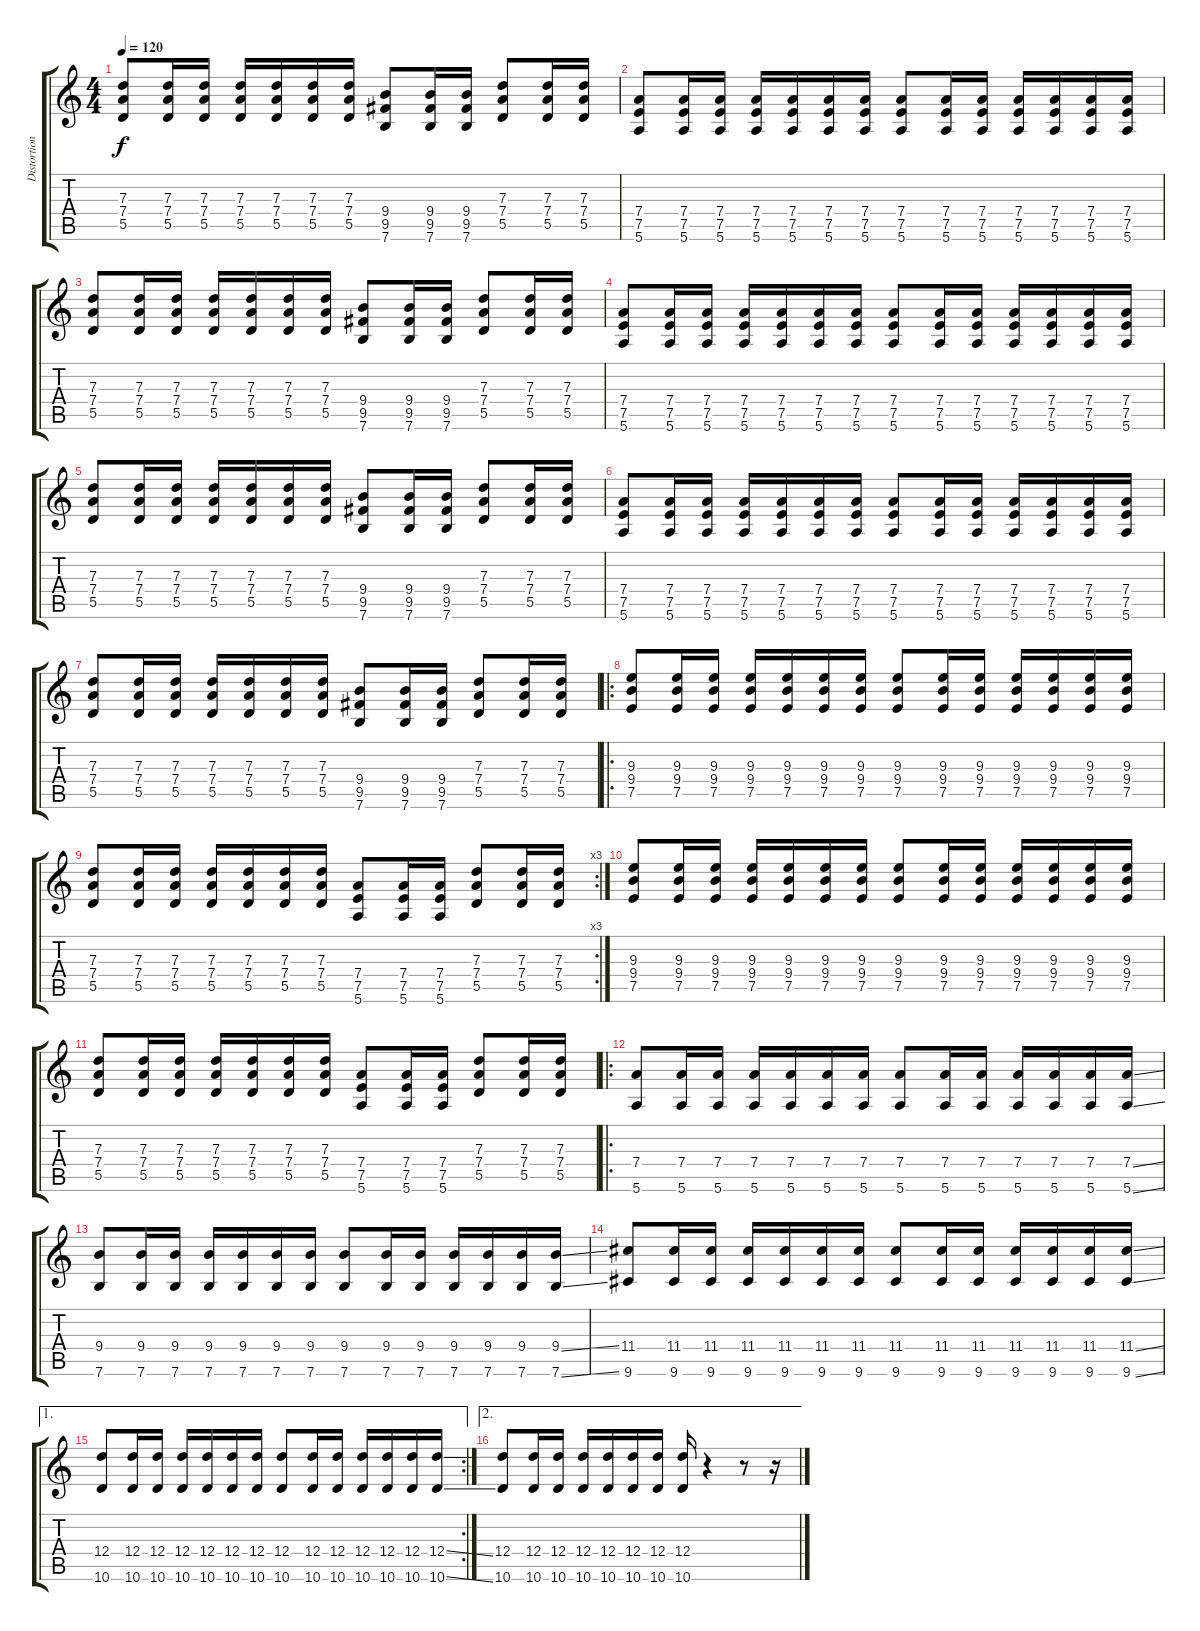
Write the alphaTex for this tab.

\track ("Distortion Guitar (TV and RW)" "Distortion") {instrument distortionguitar}
\staff {score tabs}
\tuning (E4 B3 G3 D3 A2 E2) {hide}
\ts (4 4)
\tempo 120
\clef g2
\ks c
(7.3 7.4 5.5).8{dy f} (7.3 7.4 5.5).16 (7.3 7.4 5.5).16 (7.3 7.4 5.5).16 (7.3 7.4 5.5).16 (7.3 7.4 5.5).16 (7.3 7.4 5.5).16 (9.4 9.5 7.6).8 (9.4 9.5 7.6).16 (9.4 9.5 7.6).16 (7.3 7.4 5.5).8 (7.3 7.4 5.5).16 (7.3 7.4 5.5).16 |
(7.4 7.5 5.6).8 (7.4 7.5 5.6).16 (7.4 7.5 5.6).16 (7.4 7.5 5.6).16 (7.4 7.5 5.6).16 (7.4 7.5 5.6).16 (7.4 7.5 5.6).16 (7.4 7.5 5.6).8 (7.4 7.5 5.6).16 (7.4 7.5 5.6).16 (7.4 7.5 5.6).16 (7.4 7.5 5.6).16 (7.4 7.5 5.6).16 (7.4 7.5 5.6).16 |
(7.3 7.4 5.5).8 (7.3 7.4 5.5).16 (7.3 7.4 5.5).16 (7.3 7.4 5.5).16 (7.3 7.4 5.5).16 (7.3 7.4 5.5).16 (7.3 7.4 5.5).16 (9.4 9.5 7.6).8 (9.4 9.5 7.6).16 (9.4 9.5 7.6).16 (7.3 7.4 5.5).8 (7.3 7.4 5.5).16 (7.3 7.4 5.5).16 |
(7.4 7.5 5.6).8 (7.4 7.5 5.6).16 (7.4 7.5 5.6).16 (7.4 7.5 5.6).16 (7.4 7.5 5.6).16 (7.4 7.5 5.6).16 (7.4 7.5 5.6).16 (7.4 7.5 5.6).8 (7.4 7.5 5.6).16 (7.4 7.5 5.6).16 (7.4 7.5 5.6).16 (7.4 7.5 5.6).16 (7.4 7.5 5.6).16 (7.4 7.5 5.6).16 |
(7.3 7.4 5.5).8 (7.3 7.4 5.5).16 (7.3 7.4 5.5).16 (7.3 7.4 5.5).16 (7.3 7.4 5.5).16 (7.3 7.4 5.5).16 (7.3 7.4 5.5).16 (9.4 9.5 7.6).8 (9.4 9.5 7.6).16 (9.4 9.5 7.6).16 (7.3 7.4 5.5).8 (7.3 7.4 5.5).16 (7.3 7.4 5.5).16 |
(7.4 7.5 5.6).8 (7.4 7.5 5.6).16 (7.4 7.5 5.6).16 (7.4 7.5 5.6).16 (7.4 7.5 5.6).16 (7.4 7.5 5.6).16 (7.4 7.5 5.6).16 (7.4 7.5 5.6).8 (7.4 7.5 5.6).16 (7.4 7.5 5.6).16 (7.4 7.5 5.6).16 (7.4 7.5 5.6).16 (7.4 7.5 5.6).16 (7.4 7.5 5.6).16 |
(7.3 7.4 5.5).8 (7.3 7.4 5.5).16 (7.3 7.4 5.5).16 (7.3 7.4 5.5).16 (7.3 7.4 5.5).16 (7.3 7.4 5.5).16 (7.3 7.4 5.5).16 (9.4 9.5 7.6).8 (9.4 9.5 7.6).16 (9.4 9.5 7.6).16 (7.3 7.4 5.5).8 (7.3 7.4 5.5).16 (7.3 7.4 5.5).16 |
\ro
(9.3 9.4 7.5).8 (9.3 9.4 7.5).16 (9.3 9.4 7.5).16 (9.3 9.4 7.5).16 (9.3 9.4 7.5).16 (9.3 9.4 7.5).16 (9.3 9.4 7.5).16 (9.3 9.4 7.5).8 (9.3 9.4 7.5).16 (9.3 9.4 7.5).16 (9.3 9.4 7.5).16 (9.3 9.4 7.5).16 (9.3 9.4 7.5).16 (9.3 9.4 7.5).16 |
\rc 3
(7.3 7.4 5.5).8 (7.3 7.4 5.5).16 (7.3 7.4 5.5).16 (7.3 7.4 5.5).16 (7.3 7.4 5.5).16 (7.3 7.4 5.5).16 (7.3 7.4 5.5).16 (7.4 7.5 5.6).8 (7.4 7.5 5.6).16 (7.4 7.5 5.6).16 (7.3 7.4 5.5).8 (7.3 7.4 5.5).16 (7.3 7.4 5.5).16 |
(9.3 9.4 7.5).8 (9.3 9.4 7.5).16 (9.3 9.4 7.5).16 (9.3 9.4 7.5).16 (9.3 9.4 7.5).16 (9.3 9.4 7.5).16 (9.3 9.4 7.5).16 (9.3 9.4 7.5).8 (9.3 9.4 7.5).16 (9.3 9.4 7.5).16 (9.3 9.4 7.5).16 (9.3 9.4 7.5).16 (9.3 9.4 7.5).16 (9.3 9.4 7.5).16 |
(7.3 7.4 5.5).8 (7.3 7.4 5.5).16 (7.3 7.4 5.5).16 (7.3 7.4 5.5).16 (7.3 7.4 5.5).16 (7.3 7.4 5.5).16 (7.3 7.4 5.5).16 (7.4 7.5 5.6).8 (7.4 7.5 5.6).16 (7.4 7.5 5.6).16 (7.3 7.4 5.5).8 (7.3 7.4 5.5).16 (7.3 7.4 5.5).16 |
\ro
(7.4 5.6).8{instrument overdrivenguitar} (7.4 5.6).16 (7.4 5.6).16 (7.4 5.6).16 (7.4 5.6).16 (7.4 5.6).16 (7.4 5.6).16 (7.4 5.6).8 (7.4 5.6).16 (7.4 5.6).16 (7.4 5.6).16 (7.4 5.6).16 (7.4 5.6).16 (7.4{ss} 5.6{ss}).16 |
(9.4 7.6).8 (9.4 7.6).16 (9.4 7.6).16 (9.4 7.6).16 (9.4 7.6).16 (9.4 7.6).16 (9.4 7.6).16 (9.4 7.6).8 (9.4 7.6).16 (9.4 7.6).16 (9.4 7.6).16 (9.4 7.6).16 (9.4 7.6).16 (9.4{ss} 7.6{ss}).16 |
(11.4 9.6).8 (11.4 9.6).16 (11.4 9.6).16 (11.4 9.6).16 (11.4 9.6).16 (11.4 9.6).16 (11.4 9.6).16 (11.4 9.6).8 (11.4 9.6).16 (11.4 9.6).16 (11.4 9.6).16 (11.4 9.6).16 (11.4 9.6).16 (11.4{ss} 9.6{ss}).16 |
\ae 1
\rc 2
(12.4 10.6).8 (12.4 10.6).16 (12.4 10.6).16 (12.4 10.6).16 (12.4 10.6).16 (12.4 10.6).16 (12.4 10.6).16 (12.4 10.6).8 (12.4 10.6).16 (12.4 10.6).16 (12.4 10.6).16 (12.4 10.6).16 (12.4 10.6).16 (12.4{ss} 10.6{ss}).16 |
\ae 2
(12.4 10.6).8 (12.4 10.6).16 (12.4 10.6).16 (12.4 10.6).16 (12.4 10.6).16 (12.4 10.6).16 (12.4 10.6).16 (12.4 10.6).16 r.4 r.8 r.16
